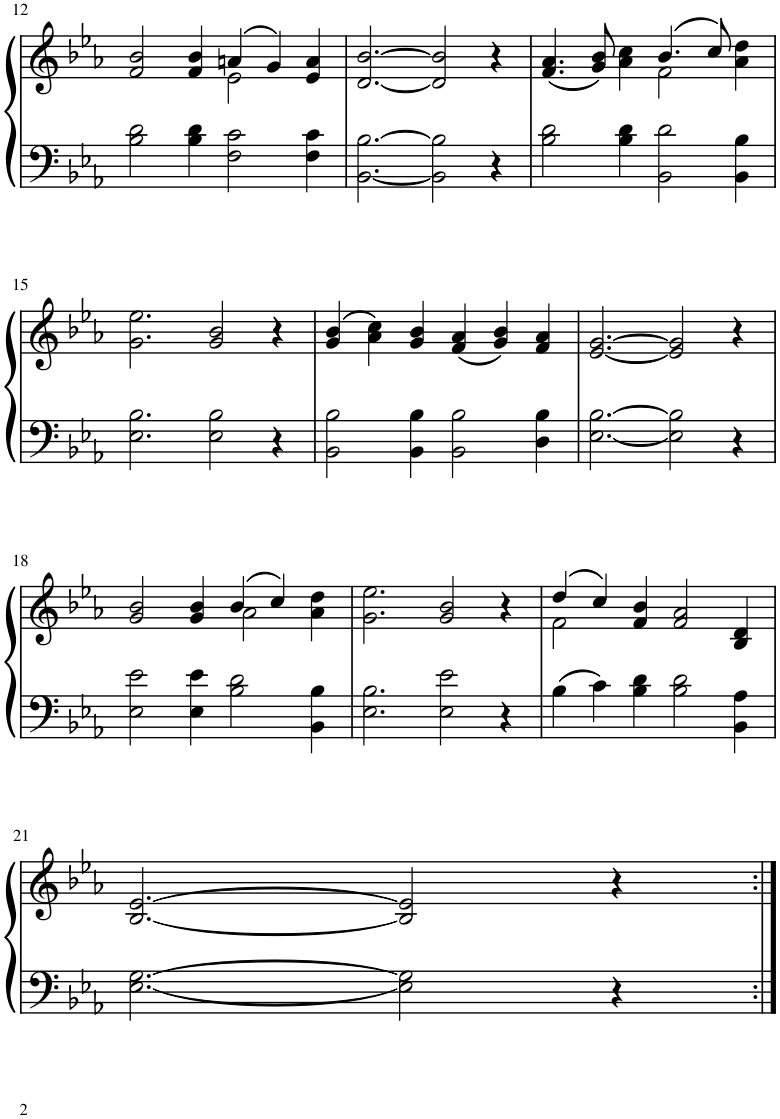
**kern	**kern
*part1	*part1
*staff2	*staff1
*I"Piano	*
*I'Pno.	*
!!LO:PB:g=z
*clefF4	*clefG2
*k[b-e-a-]	*k[b-e-a-]
*M6/4	*M6/4
=12	=12
*	*^
2B-\ 2d\	2f/ 2b-/	2.ryy
4B-\ 4d\	4f/ 4b-/	.
2F\ 2c\	(4an/	2e-\
.	4g/)	.
4F\ 4c\	4e-/ 4a/	4ryy
*	*v	*v
=13	=13
[2.BB-\ [2.B-\	[2.d/ [2.b-/
2BB-\] 2B-\]	2d/] 2b-/]
4r	4r
=14	=14
*	*^
2B-\ 2d\	(4.f/ 4.a-/	2.ryy
.	8g/ 8b-/)	.
4B-\ 4d\	4a-\ 4cc\	.
2BB-\ 2d\	(4.b-/	2f\
.	8cc/)	.
4BB-\ 4B-\	4a-\ 4dd\	4ryy
*	*v	*v
!!LO:LB:g=z
=15	=15
2.E-\ 2.B-\	2.g\ 2.ee-\
2E-\ 2B-\	2g/ 2b-/
4r	4r
=16	=16
2BB-\ 2B-\	(4g/ 4b-/
.	4a-\ 4cc\)
4BB-\ 4B-\	4g/ 4b-/
2BB-\ 2B-\	(4f/ 4a-/
.	4g/ 4b-/)
4D\ 4B-\	4f/ 4a-/
=17	=17
[2.E-\ [2.B-\	[2.e-/ [2.g/
2E-\] 2B-\]	2e-/] 2g/]
4r	4r
!!LO:LB:g=z
=18	=18
*	*^
2E-\ 2e-\	2g/ 2b-/	2.ryy
4E-\ 4e-\	4g/ 4b-/	.
2B-\ 2d\	(4b-/	2a-\
.	4cc/)	.
4BB-\ 4B-\	4a-\ 4dd\	4ryy
*	*v	*v
=19	=19
2.E-\ 2.B-\	2.g\ 2.ee-\
2E-\ 2e-\	2g/ 2b-/
4r	4r
=20	=20
*	*^
4B-\	(4dd/	2f\
4c\	4cc/)	.
4B-\ 4d\	4f/ 4b-/	1ryy
2B-\ 2d\	2f/ 2a-/	.
4BB-\ 4A-\	4B-/ 4d/	.
*	*v	*v
!!LO:LB:g=z
=21	=21
[2.E-\ [2.G\	[2.B-/ [2.e-/
2E-\] 2G\]	2B-/] 2e-/]
4r	4r
=:|!	=:|!
*-	*-
